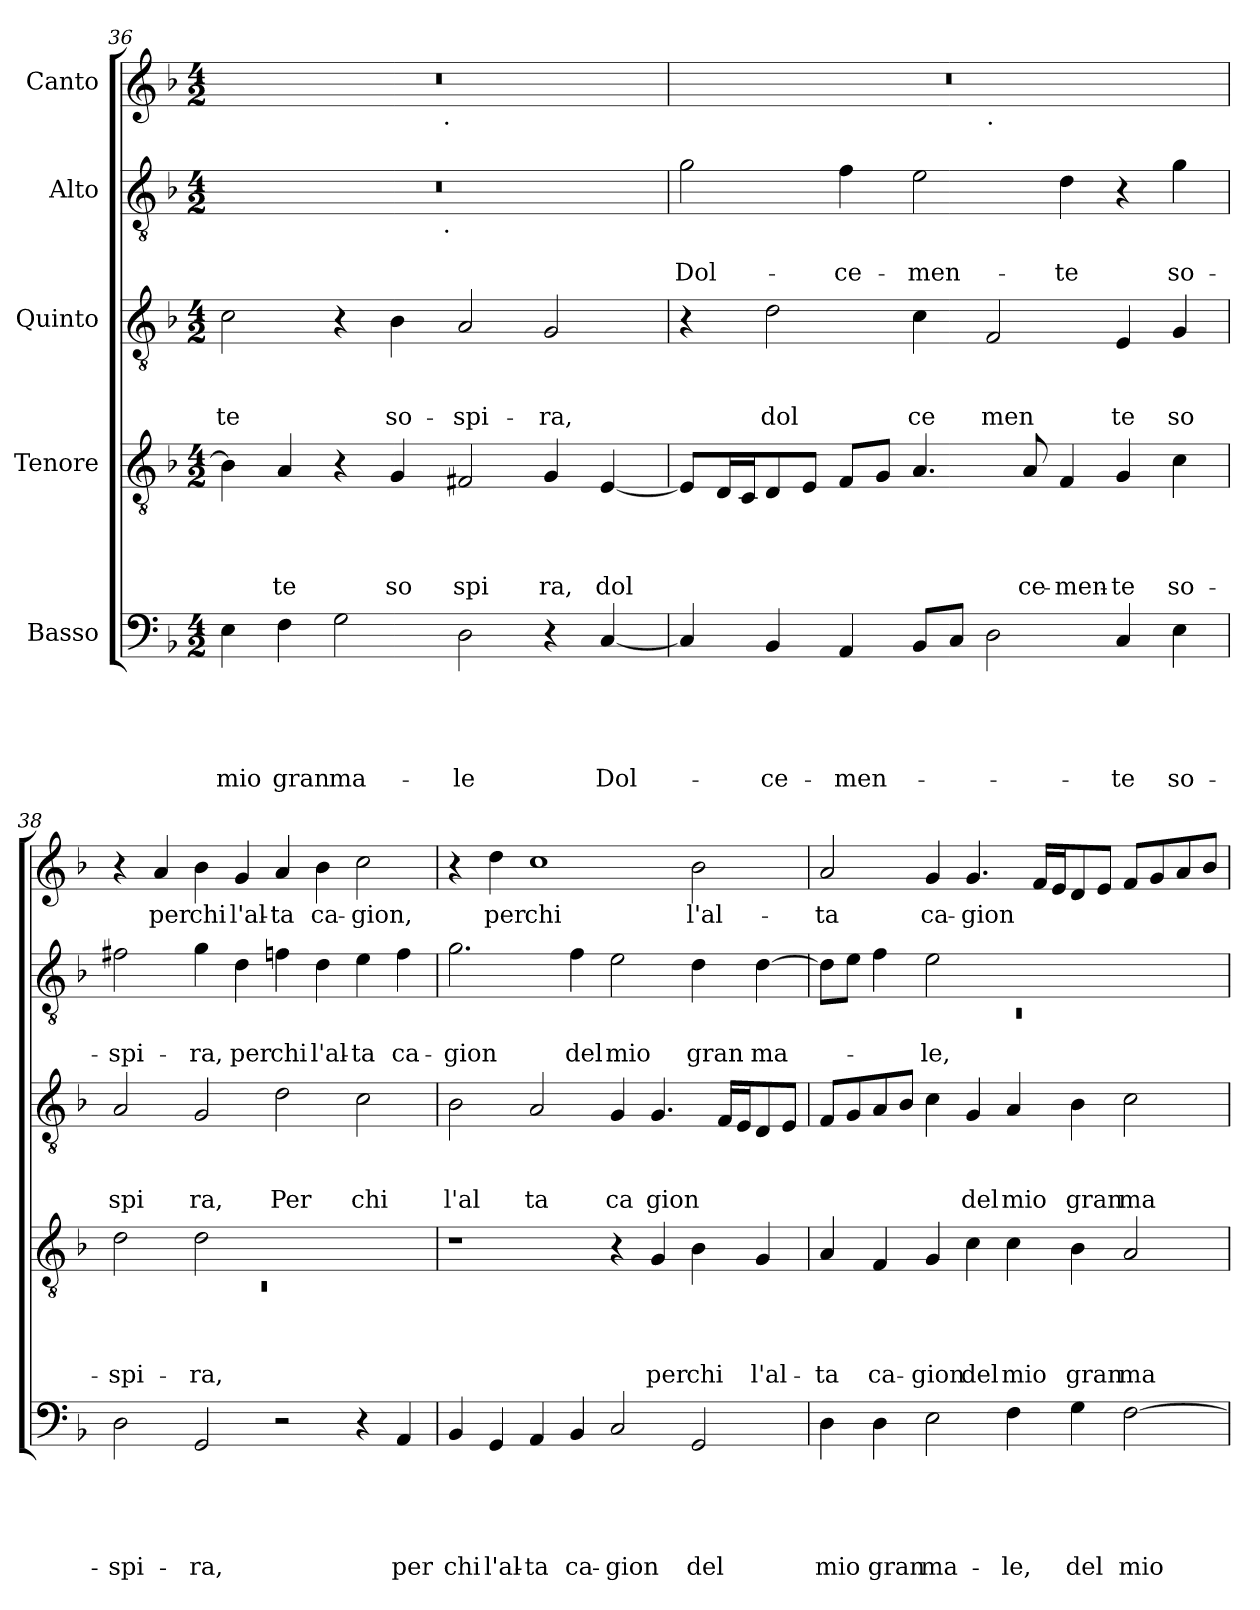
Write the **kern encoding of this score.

**kern	**text	**text	**text	**text	**text	**kern	**text	**text	**text	**text	**kern	**text	**text	**text	**kern	**text	**text	**kern	**text
*part5	*part5	*part5	*part5	*part5	*part5	*part4	*part4	*part4	*part4	*part4	*part3	*part3	*part3	*part3	*part2	*part2	*part2	*part1	*part1
*staff5	*staff5	*staff5	*staff5	*staff5	*staff5	*staff4	*staff4	*staff4	*staff4	*staff4	*staff3	*staff3	*staff3	*staff3	*staff2	*staff2	*staff2	*staff1	*staff1
*I"Basso	*	*	*	*	*	*I"Tenore	*	*	*	*	*I"Quinto	*	*	*	*I"Alto	*	*	*I"Canto	*
*clefF4	*	*	*	*	*	*clefGv2	*	*	*	*	*clefGv2	*	*	*	*clefGv2	*	*	*clefG2	*
*ITrd-3c-5	*	*	*	*	*	*	*	*	*	*	*ITrd-3c-5	*	*	*	*ITrd-3c-5	*	*	*ITrd-3c-5	*
*k[b-e-]	*	*	*	*	*	*k[b-]	*	*	*	*	*k[b-e-]	*	*	*	*k[b-e-]	*	*	*k[b-e-]	*
*B-:	*	*	*	*	*	*F:	*	*	*	*	*B-:	*	*	*	*B-:	*	*	*B-:	*
*M4/2	*	*	*	*	*	*M4/2	*	*	*	*	*M4/2	*	*	*	*M4/2	*	*	*M4/2	*
=36	=36	=36	=36	=36	=36	=36	=36	=36	=36	=36	=36	=36	=36	=36	=36	=36	=36	=36	=36
!	!	!	!	!	!LO:LY:b	!	!	!	!	!	!	!	!	!LO:LY:b	!	!	!	!	!
*	*	*	*	*	*	*	*	*	*	*	*	*	*	*	*^	*	*	*^	*
4A\	.	.	.	.	mio	4B-\]	.	.	.	.	2f\	.	.	-te	0r	2ryy	.	.	0r	2ryy	.
!	!	!	!	!	!LO:LY:b	!	!	!	!	!LO:LY:b	!	!	!	!	!	!	!	!	!	!	!
4B-\	.	.	.	.	gran	4A/	.	.	.	te	.	.	.	.	.	.	.	.	.	.	.
!	!	!	!	!	!LO:LY:b	!	!	!	!	!	!	!	!	!	!	!	!	!	!	!	!
2c\	.	.	.	.	ma-	4r	.	.	.	.	4r	.	.	.	.	4...ryy	.	.	.	4...ryy	.
!	!	!	!	!	!	!	!	!	!	!LO:LY:b	!	!	!	!LO:LY:b	!	!	!	!	!	!	!
.	.	.	.	.	.	4G/	.	.	.	so	4e-\	.	.	so-	.	.	.	.	.	.	.
!	!	!	!	!	!	!	!	!	!	!	!	!	!	!	!	!	!	!	!	!LO:TX:b:t=.	!
!	!	!	!	!	!	!	!	!	!	!	!	!	!	!	!	!LO:TX:b:t=.	!	!	!	!	!
.	.	.	.	.	.	.	.	.	.	.	.	.	.	.	.	1ryy	.	.	.	1ryy	.
!	!	!	!	!	!LO:LY:b	!	!	!	!	!LO:LY:b	!	!	!	!LO:LY:b	!	!	!	!	!	!	!
2G\	.	.	.	.	-le	2F#X/	.	.	.	spi	2d/	.	.	-spi-	.	.	.	.	.	.	.
!	!	!	!	!	!	!	!	!	!	!LO:LY:b	!	!	!	!LO:LY:b	!	!	!	!	!	!	!
4r	.	.	.	.	.	4G/	.	.	.	ra,	2c/	.	.	-ra,	.	.	.	.	.	.	.
!	!	!	!	!	!LO:LY:b	!	!	!	!	!LO:LY:b	!	!	!	!	!	!	!	!	!	!	!
[<4F/	.	.	.	.	Dol-	[<4E/	.	.	.	dol	.	.	.	.	.	.	.	.	.	.	.
.	.	.	.	.	.	.	.	.	.	.	.	.	.	.	.	32ryy	.	.	.	32ryy	.
!!LO:LB:g=z	!!
=37	=37	=37	=37	=37	=37	=37	=37	=37	=37	=37	=37	=37	=37	=37	=37	=37	=37	=37	=37	=37	=37
!	!	!	!	!	!	!	!	!	!	!	!	!	!	!	!	!	!	!LO:LY:b	!	!	!
*	*	*	*	*	*	*	*	*	*	*	*	*	*	*	*v	*v	*	*	*	*	*
4F/]	.	.	.	.	.	8E/L]	.	.	.	.	4r	.	.	.	2cc\	.	Dol-	0r	1ryy	.
.	.	.	.	.	.	16D/L	.	.	.	.	.	.	.	.	.	.	.	.	.	.
.	.	.	.	.	.	16C/J	.	.	.	.	.	.	.	.	.	.	.	.	.	.
!	!	!	!	!	!LO:LY:b	!	!	!	!	!	!	!	!	!LO:LY:b	!	!	!	!	!	!
4E-/	.	.	.	.	-ce-	8D/	.	.	.	.	2g\	.	.	dol	.	.	.	.	.	.
.	.	.	.	.	.	8E/J	.	.	.	.	.	.	.	.	.	.	.	.	.	.
!	!	!	!	!	!LO:LY:b	!	!	!	!	!	!	!	!	!	!	!	!LO:LY:b	!	!	!
4D/	.	.	.	.	-men-	8F/L	.	.	.	.	.	.	.	.	4b-\	.	-ce-	.	.	.
.	.	.	.	.	.	8G/J	.	.	.	.	.	.	.	.	.	.	.	.	.	.
!	!	!	!	!	!	!	!	!	!	!	!	!	!	!LO:LY:b	!	!	!LO:LY:b	!	!	!
8E-/L	.	.	.	.	.	4.A/	.	.	.	.	4f\	.	.	ce	2a\	.	-men-	.	.	.
8F/J	.	.	.	.	.	.	.	.	.	.	.	.	.	.	.	.	.	.	.	.
!	!	!	!	!	!	!	!	!	!	!	!	!	!	!	!	!	!	!	!LO:TX:b:t=.	!
!	!	!	!	!	!	!	!	!	!	!	!	!	!	!LO:LY:b	!	!	!	!	!	!
2G\	.	.	.	.	.	.	.	.	.	.	2B-/	.	.	men	.	.	.	.	1ryy	.
!	!	!	!	!	!	!	!	!	!	!LO:LY:b	!	!	!	!	!	!	!	!	!	!
.	.	.	.	.	.	8A/	.	.	.	ce-	.	.	.	.	.	.	.	.	.	.
!	!	!	!	!	!	!	!	!	!	!LO:LY:b	!	!	!	!	!	!	!LO:LY:b	!	!	!
.	.	.	.	.	.	4F/	.	.	.	-men-	.	.	.	.	4g\	.	-te	.	.	.
!	!	!	!	!	!LO:LY:b	!	!	!	!	!LO:LY:b	!	!	!	!LO:LY:b	!	!	!	!	!	!
4F/	.	.	.	.	-te	4G/	.	.	.	-te	4A/	.	.	te	4r	.	.	.	.	.
!	!	!	!	!	!LO:LY:b	!	!	!	!	!LO:LY:b	!	!	!	!LO:LY:b	!	!	!LO:LY:b	!	!	!
4A\	.	.	.	.	so-	4c\	.	.	.	so-	4c/	.	.	so	4cc\	.	so-	.	.	.
=38	=38	=38	=38	=38	=38	=38	=38	=38	=38	=38	=38	=38	=38	=38	=38	=38	=38	=38	=38	=38
*	*	*	*	*	*	*^	*	*	*	*	*	*	*	*	*	*	*	*	*	*
!	!	!	!	!	!LO:LY:b	!	!LO:N:vis=1	!	!	!	!LO:LY:b	!	!	!	!LO:LY:b	!	!	!LO:LY:b	!	!	!
*	*	*	*	*	*	*	*	*	*	*	*	*	*	*	*	*	*	*	*v	*v	*
2G\	.	.	.	.	-spi-	2d\	0rC	.	.	.	-spi-	2d/	.	.	spi	2bn\	.	-spi-	4r	.
!	!	!	!	!	!	!	!	!	!	!	!	!	!	!	!	!	!	!	!	!LO:LY:b
.	.	.	.	.	.	.	.	.	.	.	.	.	.	.	.	.	.	.	4dd/	per
!	!	!	!	!	!LO:LY:b	!	!	!	!	!	!LO:LY:b	!	!	!	!LO:LY:b	!	!	!LO:LY:b	!	!LO:LY:b
2C/	.	.	.	.	-ra,	2d\	.	.	.	.	-ra,	2c/	.	.	ra,	4cc\	.	-ra,	4ee-\	chi
!	!	!	!	!	!	!	!	!	!	!	!	!	!	!	!	!	!	!LO:LY:b	!	!LO:LY:b
.	.	.	.	.	.	.	.	.	.	.	.	.	.	.	.	4g\	.	per	4cc/	l'al-
!	!	!	!	!	!	!	!	!	!	!	!	!	!	!	!LO:LY:b	!	!	!LO:LY:b	!	!LO:LY:b
2r	.	.	.	.	.	1ryy	.	.	.	.	.	2g\	.	.	Per	4b-X\	.	chi	4dd/	-ta
!	!	!	!	!	!	!	!	!	!	!	!	!	!	!	!	!	!	!LO:LY:b	!	!LO:LY:b
.	.	.	.	.	.	.	.	.	.	.	.	.	.	.	.	4g\	.	l'al-	4ee-\	ca-
!	!	!	!	!	!	!	!	!	!	!	!	!	!	!	!LO:LY:b	!	!	!LO:LY:b	!	!LO:LY:b
4r	.	.	.	.	.	.	.	.	.	.	.	2f\	.	.	chi	4a\	.	-ta	2ff\	-gion,
!	!	!	!	!	!LO:LY:b	!	!	!	!	!	!	!	!	!	!	!	!	!LO:LY:b	!	!
4D/	.	.	.	.	per	.	.	.	.	.	.	.	.	.	.	4b-\	.	ca-	.	.
*	*	*	*	*	*	*v	*v	*	*	*	*	*	*	*	*	*	*	*	*	*
=39	=39	=39	=39	=39	=39	=39	=39	=39	=39	=39	=39	=39	=39	=39	=39	=39	=39	=39	=39
!	!	!	!	!	!LO:LY:b	!	!	!	!	!	!	!	!	!LO:LY:b	!	!	!LO:LY:b	!	!
4E-/	.	.	.	.	chi	1r	.	.	.	.	2e-\	.	.	l'al	2.cc\	.	-gion	4r	.
!	!	!	!	!	!LO:LY:b	!	!	!	!	!	!	!	!	!	!	!	!	!	!LO:LY:b
4C/	.	.	.	.	l'al-	.	.	.	.	.	.	.	.	.	.	.	.	4gg\	per
!	!	!	!	!	!LO:LY:b	!	!	!	!	!	!	!	!	!LO:LY:b	!	!	!	!	!LO:LY:b
4D/	.	.	.	.	-ta	.	.	.	.	.	2d/	.	.	ta	.	.	.	1ff	chi
!	!	!	!	!	!LO:LY:b	!	!	!	!	!	!	!	!	!	!	!	!LO:LY:b	!	!
4E-/	.	.	.	.	ca-	.	.	.	.	.	.	.	.	.	4b-\	.	del	.	.
!	!	!	!	!	!LO:LY:b	!	!	!	!	!	!	!	!	!LO:LY:b	!	!	!LO:LY:b	!	!
2F/	.	.	.	.	-gion	4r	.	.	.	.	4c/	.	.	ca	2a\	.	mio	.	.
!	!	!	!	!	!	!	!	!	!	!LO:LY:b	!	!	!	!LO:LY:b	!	!	!	!	!
.	.	.	.	.	.	4G/	.	.	.	per	4.c/	.	.	gion	.	.	.	.	.
!	!	!	!	!	!LO:LY:b	!	!	!	!	!LO:LY:b	!	!	!	!	!	!	!LO:LY:b	!	!LO:LY:b
2C/	.	.	.	.	del	4B-\	.	.	.	chi	.	.	.	.	4g\	.	gran	2ee-\	l'al-
.	.	.	.	.	.	.	.	.	.	.	16B-/LL	.	.	.	.	.	.	.	.
.	.	.	.	.	.	.	.	.	.	.	16A/J	.	.	.	.	.	.	.	.
!	!	!	!	!	!	!	!	!	!	!LO:LY:b	!	!	!	!	!	!	!LO:LY:b	!	!
.	.	.	.	.	.	4G/	.	.	.	l'al-	8G/	.	.	.	[>4g\	.	ma-	.	.
.	.	.	.	.	.	.	.	.	.	.	8A/J	.	.	.	.	.	.	.	.
=40	=40	=40	=40	=40	=40	=40	=40	=40	=40	=40	=40	=40	=40	=40	=40	=40	=40	=40	=40
*	*	*	*	*	*	*	*	*	*	*	*	*	*	*	*^	*	*	*	*
!	!	!	!	!	!LO:LY:b	!	!	!	!	!LO:LY:b	!	!	!	!	!	!LO:N:vis=1	!	!	!	!LO:LY:b
4G\	.	.	.	.	mio	4A/	.	.	.	-ta	8B-/L	.	.	.	8g\L]	0rC	.	.	2dd/	-ta
.	.	.	.	.	.	.	.	.	.	.	8c/	.	.	.	8a\J	.	.	.	.	.
!	!	!	!	!	!LO:LY:b	!	!	!	!	!LO:LY:b	!	!	!	!	!	!	!	!	!	!
4G\	.	.	.	.	gran	4F/	.	.	.	ca-	8d/	.	.	.	4b-\	.	.	.	.	.
.	.	.	.	.	.	.	.	.	.	.	8e-/J	.	.	.	.	.	.	.	.	.
!	!	!	!	!	!LO:LY:b	!	!	!	!	!LO:LY:b	!	!	!	!	!	!	!	!LO:LY:b	!	!LO:LY:b
2A\	.	.	.	.	ma-	4G/	.	.	.	-gion	4f\	.	.	.	2a\	.	.	-le,	4cc/	ca-
!	!	!	!	!	!	!	!	!	!	!LO:LY:b	!	!	!	!LO:LY:b	!	!	!	!	!	!LO:LY:b
.	.	.	.	.	.	4c\	.	.	.	del	4c/	.	.	del	.	.	.	.	4.cc/	-gion
!	!	!	!	!	!LO:LY:b	!	!	!	!	!LO:LY:b	!	!	!	!LO:LY:b	!	!	!	!	!	!
4B-\	.	.	.	.	-le,	4c\	.	.	.	mio	4d/	.	.	mio	1ryy	.	.	.	.	.
.	.	.	.	.	.	.	.	.	.	.	.	.	.	.	.	.	.	.	16b-/LL	.
.	.	.	.	.	.	.	.	.	.	.	.	.	.	.	.	.	.	.	16a/J	.
!	!	!	!	!	!LO:LY:b	!	!	!	!	!LO:LY:b	!	!	!	!LO:LY:b	!	!	!	!	!	!
4c\	.	.	.	.	del	4B-\	.	.	.	gran	4e-\	.	.	gran	.	.	.	.	8g/	.
.	.	.	.	.	.	.	.	.	.	.	.	.	.	.	.	.	.	.	8a/J	.
!	!	!	!	!	!LO:LY:b	!	!	!	!	!LO:LY:b	!	!	!	!LO:LY:b	!	!	!	!	!	!
[<2B-\	.	.	.	.	mio	2A/	.	.	.	ma-	2f\	.	.	ma	.	.	.	.	8b-/L	.
.	.	.	.	.	.	.	.	.	.	.	.	.	.	.	.	.	.	.	8cc/	.
.	.	.	.	.	.	.	.	.	.	.	.	.	.	.	.	.	.	.	8dd/	.
.	.	.	.	.	.	.	.	.	.	.	.	.	.	.	.	.	.	.	8ee-/J	.
*	*	*	*	*	*	*	*	*	*	*	*	*	*	*	*v	*v	*	*	*	*
=	=	=	=	=	=	=	=	=	=	=	=	=	=	=	=	=	=	=	=
*-	*-	*-	*-	*-	*-	*-	*-	*-	*-	*-	*-	*-	*-	*-	*-	*-	*-	*-	*-
